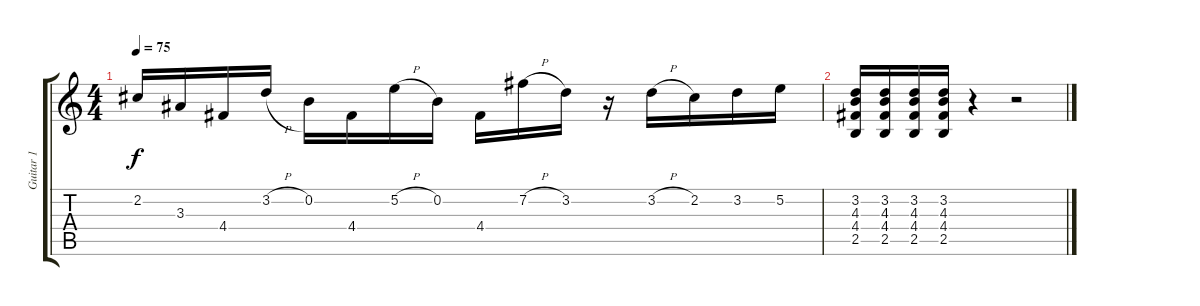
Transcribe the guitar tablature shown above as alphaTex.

\track ("Guitar 1" "Guitar 1") {instrument acousticguitarnylon}
\staff {score tabs}
\tuning (E4 B3 G3 D3 A2 E2) {hide}
\ts (4 4)
\tempo 75
\clef g2
\ks c
2.2.16{dy f} 3.3.16 4.4.16 3.2{h}.16 0.2.16 4.4.16 5.2{h}.16 0.2.16 4.4.16 7.2{h}.16 3.2.16 r.16 3.2{h}.16 2.2.16 3.2.16 5.2.16 |
(3.2 4.3 4.4 2.5).16 (3.2 4.3 4.4 2.5).16 (3.2 4.3 4.4 2.5).16 (3.2 4.3 4.4 2.5).16 r.4 r.2
